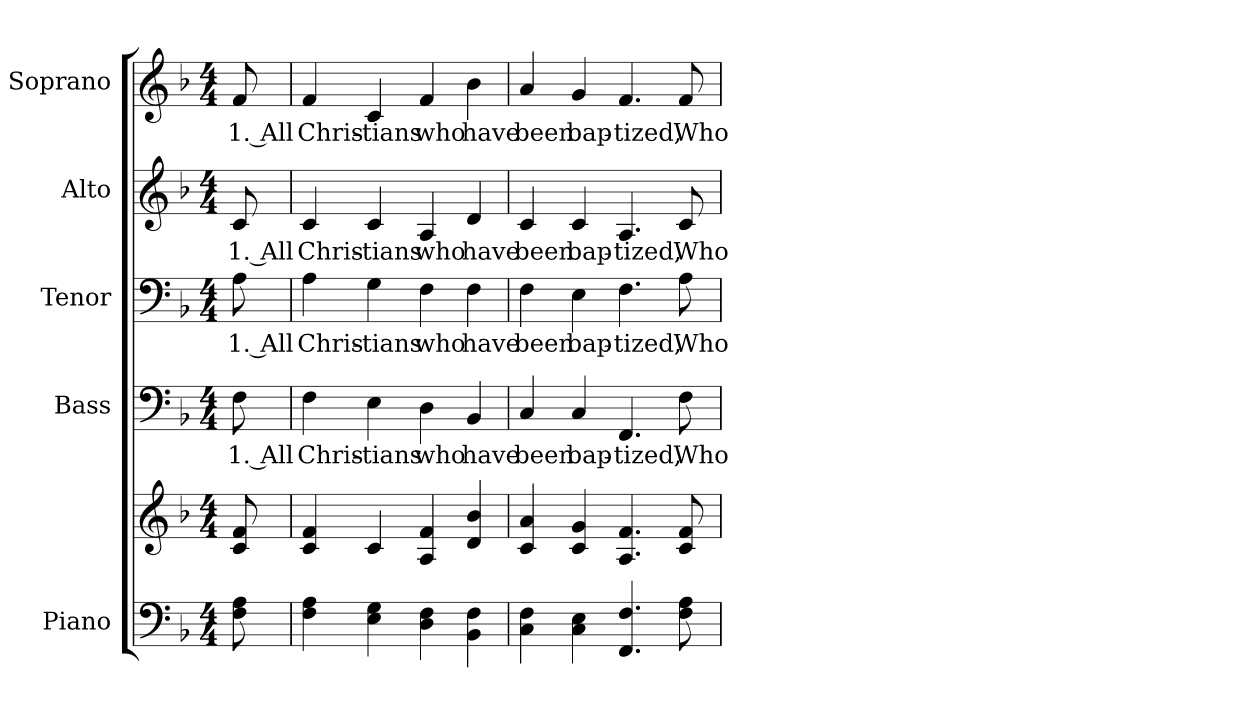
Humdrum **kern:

**kern	**kern	**kern	**text	**kern	**text	**kern	**text	**kern	**text
*part5	*part5	*part4	*part4	*part3	*part3	*part2	*part2	*part1	*part1
*staff6	*staff5	*staff4	*staff4	*staff3	*staff3	*staff2	*staff2	*staff1	*staff1
*I"Piano	*	*I"Bass	*	*I"Tenor	*	*I"Alto	*	*I"Soprano	*
*I'Pno.	*	*I'B.	*	*I'T.	*	*I'A.	*	*I'S.	*
!!LO:PB:g=z
*clefF4	*clefG2	*clefF4	*	*clefF4	*	*clefG2	*	*clefG2	*
*k[b-]	*k[b-]	*k[b-]	*	*k[b-]	*	*k[b-]	*	*k[b-]	*
*F:	*F:	*F:	*	*F:	*	*F:	*	*F:	*
*M4/4	*M4/4	*M4/4	*	*M4/4	*	*M4/4	*	*M4/4	*
*MM140	*MM140	*MM140	*	*MM140	*	*MM140	*	*MM140	*
=1	=1	=1	=1	=1	=1	=1	=1	=1	=1
!	!	!	!LO:LY:b:color=#000000	!	!	!	!	!	!
!	!	!	!	!	!LO:LY:b:color=#000000	!	!	!	!
!	!	!	!	!	!	!	!LO:LY:b:color=#000000	!	!
!	!	!	!	!	!	!	!	!	!LO:LY:b:color=#000000
8Fi\ 8Ai	8ci/ 8fi	8Fi\	1. All	8Ai\	1. All	8ci/	1. All	8fi/	1. All
=2	=2	=2	=2	=2	=2	=2	=2	=2	=2
!	!	!	!LO:LY:b:color=#000000	!	!	!	!	!	!
!	!	!	!	!	!LO:LY:b:color=#000000	!	!	!	!
!	!	!	!	!	!	!	!LO:LY:b:color=#000000	!	!
!	!	!	!	!	!	!	!	!	!LO:LY:b:color=#000000
4Fi\ 4Ai	4ci/ 4fi	4Fi\	Chris-	4Ai\	Chris-	4ci/	Chris-	4fi/	Chris-
!	!	!	!LO:LY:b:color=#000000	!	!	!	!	!	!
!	!	!	!	!	!LO:LY:b:color=#000000	!	!	!	!
!	!	!	!	!	!	!	!LO:LY:b:color=#000000	!	!
!	!	!	!	!	!	!	!	!	!LO:LY:b:color=#000000
4Ei\ 4Gi	4ci/	4Ei\	-tians	4Gi\	-tians	4ci/	-tians	4ci/	-tians
!	!	!	!LO:LY:b:color=#000000	!	!	!	!	!	!
!	!	!	!	!	!LO:LY:b:color=#000000	!	!	!	!
!	!	!	!	!	!	!	!LO:LY:b:color=#000000	!	!
!	!	!	!	!	!	!	!	!	!LO:LY:b:color=#000000
4Di\ 4Fi	4Ai/ 4fi	4Di\	who	4Fi\	who	4Ai/	who	4fi/	who
!	!	!	!LO:LY:b:color=#000000	!	!	!	!	!	!
!	!	!	!	!	!LO:LY:b:color=#000000	!	!	!	!
!	!	!	!	!	!	!	!LO:LY:b:color=#000000	!	!
!	!	!	!	!	!	!	!	!	!LO:LY:b:color=#000000
4BB-i\ 4Fi	4di/ 4b-i	4BB-i/	have	4Fi\	have	4di/	have	4b-i\	have
=3	=3	=3	=3	=3	=3	=3	=3	=3	=3
!	!	!	!LO:LY:b:color=#000000	!	!	!	!	!	!
!	!	!	!	!	!LO:LY:b:color=#000000	!	!	!	!
!	!	!	!	!	!	!	!LO:LY:b:color=#000000	!	!
!	!	!	!	!	!	!	!	!	!LO:LY:b:color=#000000
4Ci\ 4Fi	4ci/ 4ai	4Ci/	been	4Fi\	been	4ci/	been	4ai/	been
!	!	!	!LO:LY:b:color=#000000	!	!	!	!	!	!
!	!	!	!	!	!LO:LY:b:color=#000000	!	!	!	!
!	!	!	!	!	!	!	!LO:LY:b:color=#000000	!	!
!	!	!	!	!	!	!	!	!	!LO:LY:b:color=#000000
4Ci\ 4Ei	4ci/ 4gi	4Ci/	bap-	4Ei\	bap-	4ci/	bap-	4gi/	bap-
!	!	!	!LO:LY:b:color=#000000	!	!	!	!	!	!
!	!	!	!	!	!LO:LY:b:color=#000000	!	!	!	!
!	!	!	!	!	!	!	!LO:LY:b:color=#000000	!	!
!	!	!	!	!	!	!	!	!	!LO:LY:b:color=#000000
4.FFi/ 4.Fi	4.Ai/ 4.fi	4.FFi/	-tized,	4.Fi\	-tized,	4.Ai/	-tized,	4.fi/	-tized,
!	!	!	!LO:LY:b:color=#000000	!	!	!	!	!	!
!	!	!	!	!	!LO:LY:b:color=#000000	!	!	!	!
!	!	!	!	!	!	!	!LO:LY:b:color=#000000	!	!
!	!	!	!	!	!	!	!	!	!LO:LY:b:color=#000000
8Fi\ 8Ai	8ci/ 8fi	8Fi\	Who	8Ai\	Who	8ci/	Who	8fi/	Who
=	=	=	=	=	=	=	=	=	=
*-	*-	*-	*-	*-	*-	*-	*-	*-	*-
